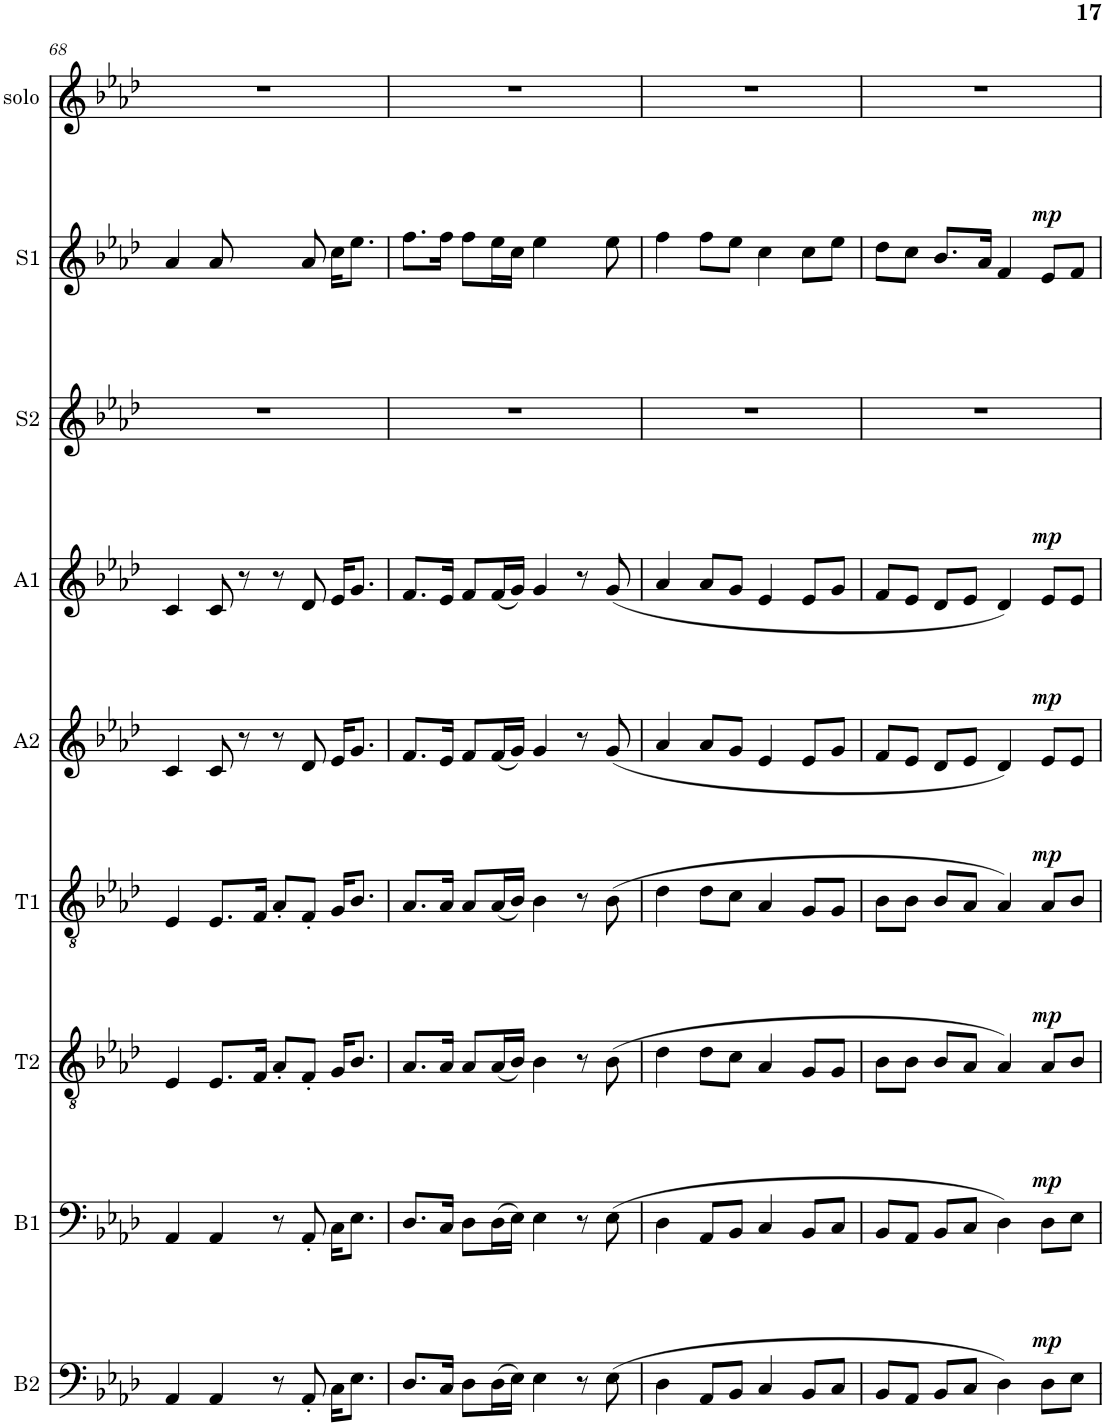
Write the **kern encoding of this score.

**kern	**dynam	**kern	**dynam	**kern	**dynam	**kern	**dynam	**kern	**dynam	**kern	**dynam	**kern	**kern	**dynam	**kern
*part9	*part9	*part8	*part8	*part7	*part7	*part6	*part6	*part5	*part5	*part4	*part4	*part3	*part2	*part2	*part1
*staff9	*staff9	*staff8	*staff8	*staff7	*staff7	*staff6	*staff6	*staff5	*staff5	*staff4	*staff4	*staff3	*staff2	*staff2	*staff1
*I"B2	*	*I"B1	*	*I"T2	*	*I"T1	*	*I"A2	*	*I"A1	*	*I"S2	*I"S1	*	*I"solo
*I'B2	*	*I'B1	*	*I'T2	*	*I'T1	*	*I'A2	*	*I'A1	*	*I'S2	*I'S1	*	*I'solo
!!LO:PB:g=z
*clefF4	*	*clefF4	*	*clefGv2	*	*clefGv2	*	*clefG2	*	*clefG2	*	*clefG2	*clefG2	*	*clefG2
*k[b-e-a-d-]	*	*k[b-e-a-d-]	*	*k[b-e-a-d-]	*	*k[b-e-a-d-]	*	*k[b-e-a-d-]	*	*k[b-e-a-d-]	*	*k[b-e-a-d-]	*k[b-e-a-d-]	*	*k[b-e-a-d-]
*M4/4	*	*M4/4	*	*M4/4	*	*M4/4	*	*M4/4	*	*M4/4	*	*M4/4	*M4/4	*	*M4/4
=68	=68	=68	=68	=68	=68	=68	=68	=68	=68	=68	=68	=68	=68	=68	=68
4AA-/	.	4AA-/	.	4E-/	.	4E-/	.	4c/	.	4c/	.	1r	4a-/	.	1r
4AA-/	.	4AA-/	.	8.E-/L	.	8.E-/L	.	8c/	.	8c/	.	.	8a-/	.	.
.	.	.	.	.	.	.	.	8r	.	8r	.	.	8ryy	.	.
.	.	.	.	16F/Jk	.	16F/Jk	.	.	.	.	.	.	.	.	.
8r	.	8r	.	8A-'</L	.	8A-'</L	.	8r	.	8r	.	.	8ryy	.	.
8AA-'</	.	8AA-'</	.	8F'</J	.	8F'</J	.	8d-/	.	8d-/	.	.	8a-/	.	.
16C\KL	.	16C\KL	.	16G/KL	.	16G/KL	.	16e-/KL	.	16e-/KL	.	.	16cc\KL	.	.
8.E-\J	.	8.E-\J	.	8.B-/J	.	8.B-/J	.	8.g/J	.	8.g/J	.	.	8.ee-\J	.	.
=69	=69	=69	=69	=69	=69	=69	=69	=69	=69	=69	=69	=69	=69	=69	=69
8.D-/L	.	8.D-/L	.	8.A-/L	.	8.A-/L	.	8.f/L	.	8.f/L	.	1r	8.ff\L	.	1r
16C/Jk	.	16C/Jk	.	16A-/Jk	.	16A-/Jk	.	16e-/Jk	.	16e-/Jk	.	.	16ff\Jk	.	.
8D-\L	.	8D-\L	.	8A-/L	.	8A-/L	.	8f/L	.	8f/L	.	.	8ff\L	.	.
(>16D-\L	.	(>16D-\L	.	(<16A-/L	.	(<16A-/L	.	(<16f/L	.	(<16f/L	.	.	16ee-\L	.	.
16E-\JJ)	.	16E-\JJ)	.	16B-/JJ)	.	16B-/JJ)	.	16g/JJ)	.	16g/JJ)	.	.	16cc\JJ	.	.
4E-\	.	4E-\	.	4B-\	.	4B-\	.	4g/	.	4g/	.	.	4ee-\	.	.
8r	.	8r	.	8r	.	8r	.	8r	.	8r	.	.	8ryy	.	.
(>8E-\	.	(>8E-\	.	(>8B-\	.	(>8B-\	.	(<8g/	.	(<8g/	.	.	8ee-\	.	.
=70	=70	=70	=70	=70	=70	=70	=70	=70	=70	=70	=70	=70	=70	=70	=70
4D-\	.	4D-\	.	4d-\	.	4d-\	.	4a-/	.	4a-/	.	1r	4ff\	.	1r
8AA-/L	.	8AA-/L	.	8d-\L	.	8d-\L	.	8a-/L	.	8a-/L	.	.	8ff\L	.	.
8BB-/J	.	8BB-/J	.	8c\J	.	8c\J	.	8g/J	.	8g/J	.	.	8ee-\J	.	.
4C/	.	4C/	.	4A-/	.	4A-/	.	4e-/	.	4e-/	.	.	4cc\	.	.
8BB-/L	.	8BB-/L	.	8G/L	.	8G/L	.	8e-/L	.	8e-/L	.	.	8cc\L	.	.
8C/J	.	8C/J	.	8G/J	.	8G/J	.	8g/J	.	8g/J	.	.	8ee-\J	.	.
=71	=71	=71	=71	=71	=71	=71	=71	=71	=71	=71	=71	=71	=71	=71	=71
8BB-/L	.	8BB-/L	.	8B-\L	.	8B-\L	.	8f/L	.	8f/L	.	1r	8dd-\L	.	1r
8AA-/J	.	8AA-/J	.	8B-\J	.	8B-\J	.	8e-/J	.	8e-/J	.	.	8cc\J	.	.
8BB-/L	.	8BB-/L	.	8B-/L	.	8B-/L	.	8d-/L	.	8d-/L	.	.	8.b-/L	.	.
8C/J	.	8C/J	.	8A-/J	.	8A-/J	.	8e-/J	.	8e-/J	.	.	.	.	.
.	.	.	.	.	.	.	.	.	.	.	.	.	16a-/Jk	.	.
4D-\)	.	4D-\)	.	4A-/)	.	4A-/)	.	4d-/)	.	4d-/)	.	.	4f/	.	.
!	!LO:DY:a	!	!LO:DY:a	!	!LO:DY:a	!	!LO:DY:a	!	!LO:DY:a	!	!LO:DY:a	!	!	!LO:DY:a	!
8D-\L	mp	8D-\L	mp	8A-/L	mp	8A-/L	mp	8e-/L	mp	8e-/L	mp	.	8e-/L	mp	.
8E-\J	.	8E-\J	.	8B-/J	.	8B-/J	.	8e-/J	.	8e-/J	.	.	8f/J	.	.
=	=	=	=	=	=	=	=	=	=	=	=	=	=	=	=
*-	*-	*-	*-	*-	*-	*-	*-	*-	*-	*-	*-	*-	*-	*-	*-
